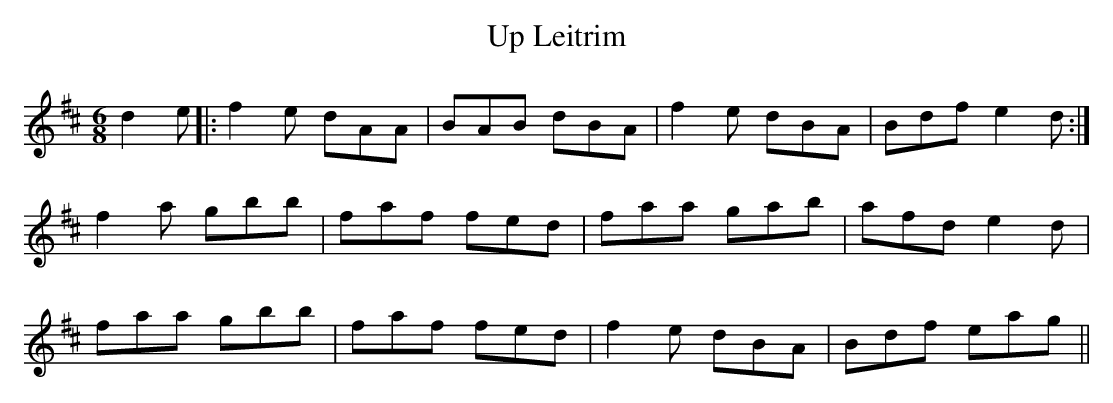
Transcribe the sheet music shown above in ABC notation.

X:1
T: Up Leitrim
M: 6/8
L: 1/8
K: Dmaj
d2e|:f2e dAA|BAB dBA|f2e dBA|Bdf e2d:|
f2a gbb|faf fed|faa gab|afd e2d|
faa gbb|faf fed|f2e dBA|Bdf eag||
